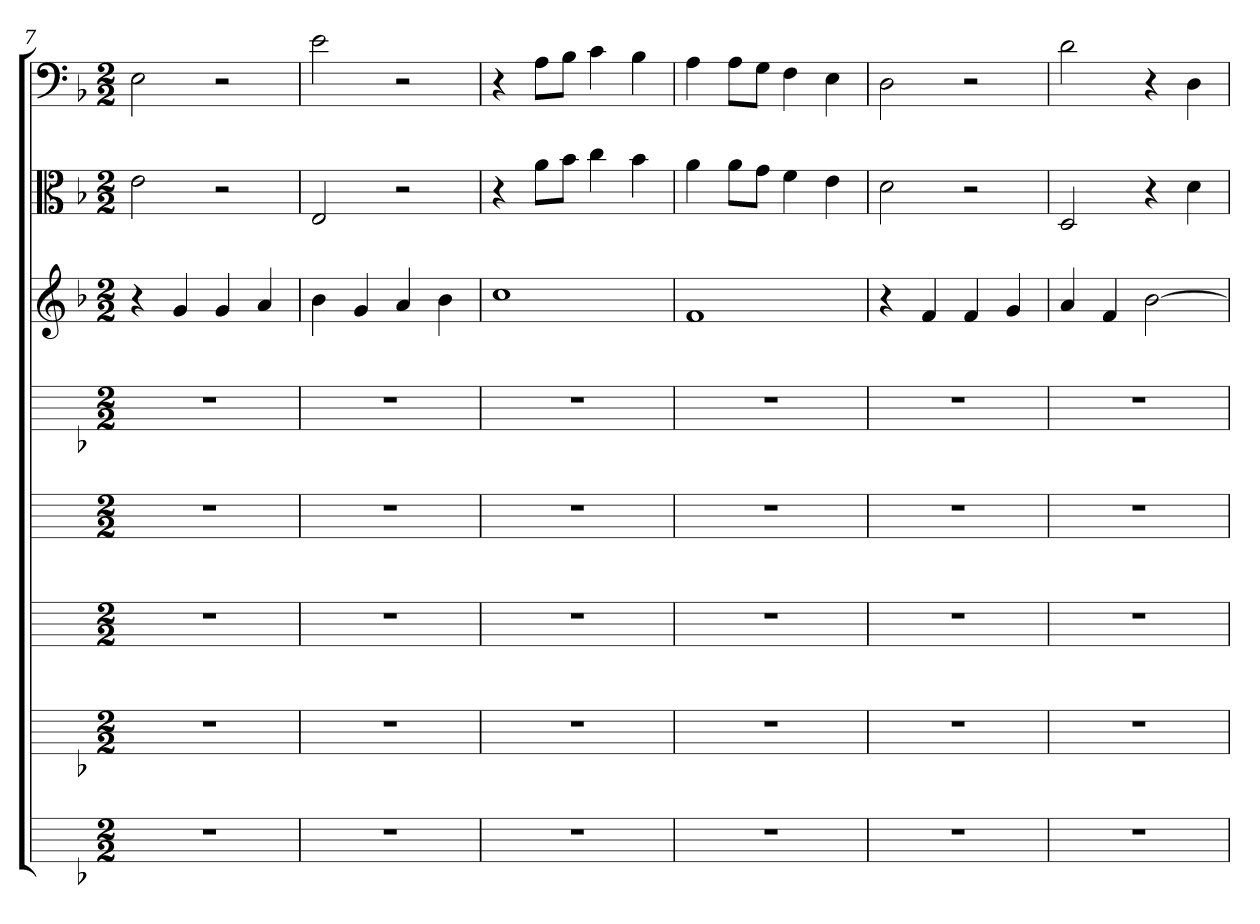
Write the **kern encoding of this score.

**kern	**kern	**kern	**kern	**kern	**kern	**kern	**kern
*part8	*part7	*part6	*part5	*part4	*part3	*part2	*part1
*staff8	*staff7	*staff6	*staff5	*staff4	*staff3	*staff2	*staff1
*	*	*	*	*	*	*clefC3	*clefF4
*k[b-]	*k[b-]	*k[]	*k[]	*k[b-]	*k[b-]	*k[b-]	*k[b-]
*F:	*F:	*	*	*F:	*F:	*F:	*F:
*M2/2	*M2/2	*M2/2	*M2/2	*M2/2	*M2/2	*M2/2	*M2/2
=7	=7	=7	=7	=7	=7	=7	=7
1r	1r	1r	1r	1r	4r	2e	2E
.	.	.	.	.	4g	.	.
.	.	.	.	.	4g	2r	2r
.	.	.	.	.	4a	.	.
=8	=8	=8	=8	=8	=8	=8	=8
1r	1r	1r	1r	1r	4b-	2E	2e
.	.	.	.	.	4g	.	.
.	.	.	.	.	4a	2r	2r
.	.	.	.	.	4b-	.	.
=9	=9	=9	=9	=9	=9	=9	=9
1r	1r	1r	1r	1r	1cc	4r	4r
.	.	.	.	.	.	8a\L	8A\L
.	.	.	.	.	.	8b-\J	8B-\J
.	.	.	.	.	.	4cc	4c
.	.	.	.	.	.	4b-	4B-
=10	=10	=10	=10	=10	=10	=10	=10
1r	1r	1r	1r	1r	1f	4a	4A
.	.	.	.	.	.	8a\L	8A\L
.	.	.	.	.	.	8g\J	8G\J
.	.	.	.	.	.	4f	4F
.	.	.	.	.	.	4e	4E
=11	=11	=11	=11	=11	=11	=11	=11
1r	1r	1r	1r	1r	4r	2d	2D
.	.	.	.	.	4f	.	.
.	.	.	.	.	4f	2r	2r
.	.	.	.	.	4g	.	.
=12	=12	=12	=12	=12	=12	=12	=12
1r	1r	1r	1r	1r	4a	2D	2d
.	.	.	.	.	4f	.	.
.	.	.	.	.	[2b-	4r	4r
.	.	.	.	.	.	4d	4D
=	=	=	=	=	=	=	=
*-	*-	*-	*-	*-	*-	*-	*-
